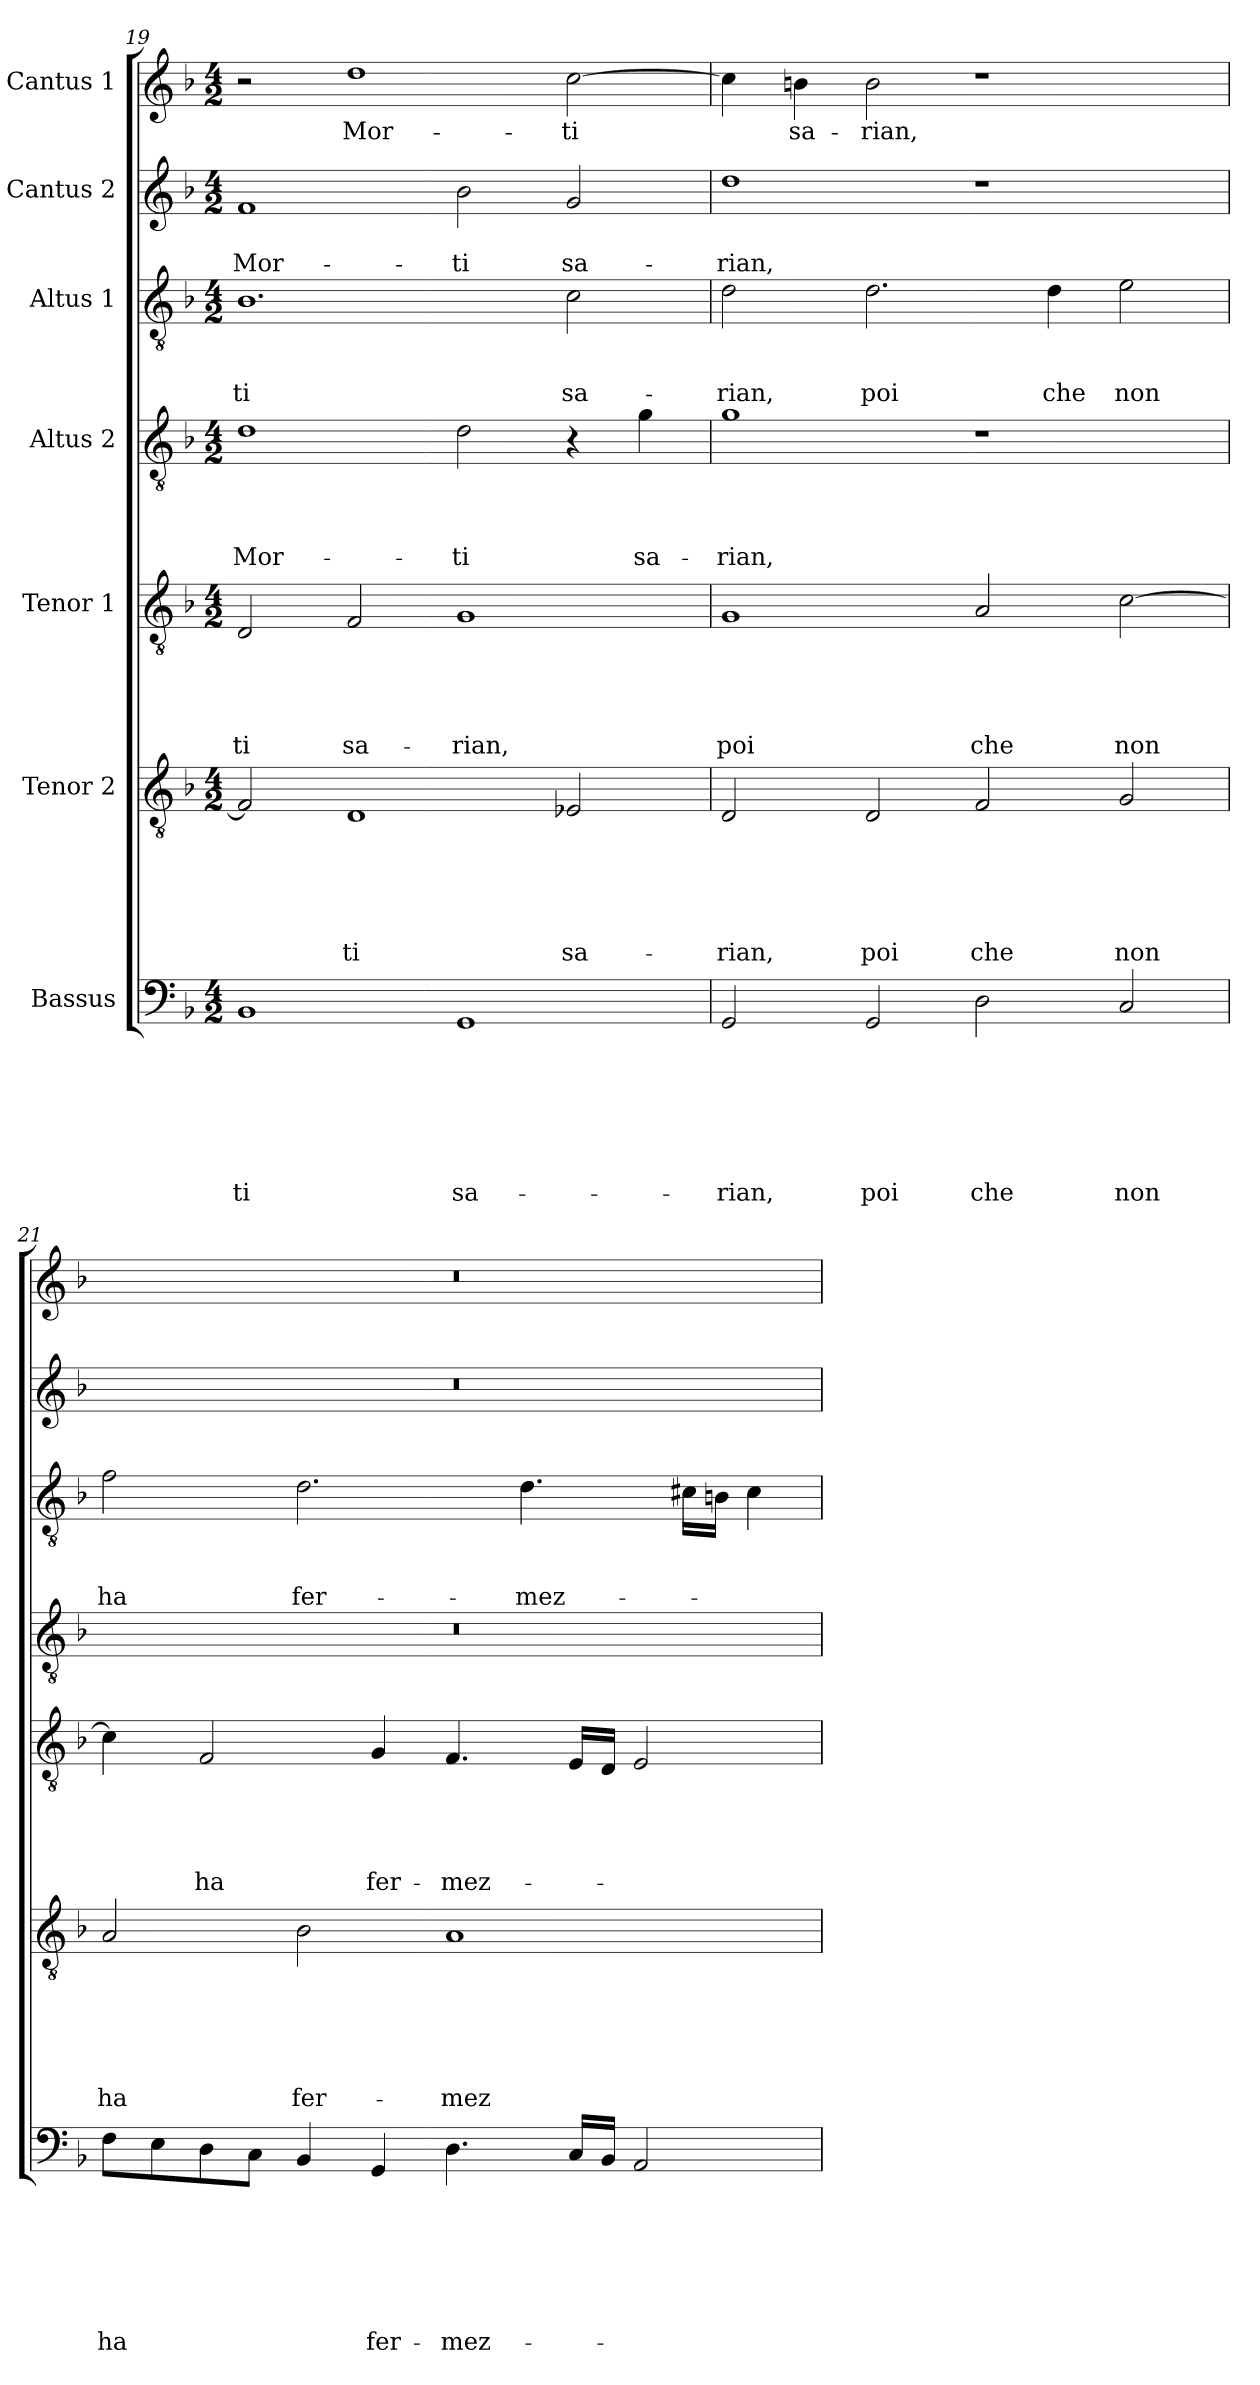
**kern	**text	**text	**text	**text	**text	**text	**text	**kern	**text	**text	**text	**text	**text	**text	**kern	**text	**text	**text	**text	**text	**kern	**text	**text	**text	**text	**kern	**text	**text	**text	**kern	**text	**text	**kern	**text
*part7	*part7	*part7	*part7	*part7	*part7	*part7	*part7	*part6	*part6	*part6	*part6	*part6	*part6	*part6	*part5	*part5	*part5	*part5	*part5	*part5	*part4	*part4	*part4	*part4	*part4	*part3	*part3	*part3	*part3	*part2	*part2	*part2	*part1	*part1
*staff7	*staff7	*staff7	*staff7	*staff7	*staff7	*staff7	*staff7	*staff6	*staff6	*staff6	*staff6	*staff6	*staff6	*staff6	*staff5	*staff5	*staff5	*staff5	*staff5	*staff5	*staff4	*staff4	*staff4	*staff4	*staff4	*staff3	*staff3	*staff3	*staff3	*staff2	*staff2	*staff2	*staff1	*staff1
*I"Bassus	*	*	*	*	*	*	*	*I"Tenor 2	*	*	*	*	*	*	*I"Tenor 1	*	*	*	*	*	*I"Altus 2	*	*	*	*	*I"Altus 1	*	*	*	*I"Cantus 2	*	*	*I"Cantus 1	*
*clefF4	*	*	*	*	*	*	*	*clefGv2	*	*	*	*	*	*	*clefGv2	*	*	*	*	*	*clefGv2	*	*	*	*	*clefGv2	*	*	*	*clefG2	*	*	*clefG2	*
*k[b-]	*	*	*	*	*	*	*	*k[b-]	*	*	*	*	*	*	*k[b-]	*	*	*	*	*	*k[b-]	*	*	*	*	*k[b-]	*	*	*	*k[b-]	*	*	*k[b-]	*
*d:	*	*	*	*	*	*	*	*d:	*	*	*	*	*	*	*d:	*	*	*	*	*	*d:	*	*	*	*	*d:	*	*	*	*d:	*	*	*d:	*
*M4/2	*	*	*	*	*	*	*	*M4/2	*	*	*	*	*	*	*M4/2	*	*	*	*	*	*M4/2	*	*	*	*	*M4/2	*	*	*	*M4/2	*	*	*M4/2	*
=19	=19	=19	=19	=19	=19	=19	=19	=19	=19	=19	=19	=19	=19	=19	=19	=19	=19	=19	=19	=19	=19	=19	=19	=19	=19	=19	=19	=19	=19	=19	=19	=19	=19	=19
!	!	!	!	!	!	!	!LO:LY:b	!	!	!	!	!	!	!	!	!	!	!	!	!LO:LY:b	!	!	!	!	!LO:LY:b	!	!	!	!LO:LY:b	!	!	!LO:LY:b	!	!
1BB-	.	.	.	.	.	.	-ti	2F/]	.	.	.	.	.	.	2D/	.	.	.	.	-ti	1d	.	.	.	Mor-	1.B-	.	.	-ti	1f	.	Mor-	2r	.
!	!	!	!	!	!	!	!	!	!	!	!	!	!	!LO:LY:b	!	!	!	!	!	!LO:LY:b	!	!	!	!	!	!	!	!	!	!	!	!	!	!LO:LY:b
.	.	.	.	.	.	.	.	1D	.	.	.	.	.	-ti	2F/	.	.	.	.	sa-	.	.	.	.	.	.	.	.	.	.	.	.	1dd	Mor-
!	!	!	!	!	!	!	!LO:LY:b	!	!	!	!	!	!	!	!	!	!	!	!	!LO:LY:b	!	!	!	!	!LO:LY:b	!	!	!	!	!	!	!LO:LY:b	!	!
1GG	.	.	.	.	.	.	sa-	.	.	.	.	.	.	.	1G	.	.	.	.	-rian,	2d\	.	.	.	-ti	.	.	.	.	2b-\	.	-ti	.	.
!	!	!	!	!	!	!	!	!	!	!	!	!	!	!LO:LY:b	!	!	!	!	!	!	!	!	!	!	!	!	!	!	!LO:LY:b	!	!	!LO:LY:b	!	!LO:LY:b
.	.	.	.	.	.	.	.	2E-X/	.	.	.	.	.	sa-	.	.	.	.	.	.	4r	.	.	.	.	2c\	.	.	sa-	2g/	.	sa-	[2cc\	-ti
!	!	!	!	!	!	!	!	!	!	!	!	!	!	!	!	!	!	!	!	!	!	!	!	!	!LO:LY:b	!	!	!	!	!	!	!	!	!
.	.	.	.	.	.	.	.	.	.	.	.	.	.	.	.	.	.	.	.	.	4g\	.	.	.	sa-	.	.	.	.	.	.	.	.	.
!!LO:PB:g=z
=20	=20	=20	=20	=20	=20	=20	=20	=20	=20	=20	=20	=20	=20	=20	=20	=20	=20	=20	=20	=20	=20	=20	=20	=20	=20	=20	=20	=20	=20	=20	=20	=20	=20	=20
!	!	!	!	!	!	!	!LO:LY:b	!	!	!	!	!	!	!LO:LY:b	!	!	!	!	!	!LO:LY:b	!	!	!	!	!LO:LY:b	!	!	!	!LO:LY:b	!	!	!LO:LY:b	!	!
2GG/	.	.	.	.	.	.	-rian,	2D/	.	.	.	.	.	-rian,	1G	.	.	.	.	poi	1g	.	.	.	-rian,	2d\	.	.	-rian,	1dd	.	-rian,	4cc\]	.
!	!	!	!	!	!	!	!	!	!	!	!	!	!	!	!	!	!	!	!	!	!	!	!	!	!	!	!	!	!	!	!	!	!	!LO:LY:b
.	.	.	.	.	.	.	.	.	.	.	.	.	.	.	.	.	.	.	.	.	.	.	.	.	.	.	.	.	.	.	.	.	4bn\	sa-
!	!	!	!	!	!	!	!LO:LY:b	!	!	!	!	!	!	!LO:LY:b	!	!	!	!	!	!	!	!	!	!	!	!	!	!	!LO:LY:b	!	!	!	!	!LO:LY:b
2GG/	.	.	.	.	.	.	poi	2D/	.	.	.	.	.	poi	.	.	.	.	.	.	.	.	.	.	.	2.d\	.	.	poi	.	.	.	2b\	-rian,
!	!	!	!	!	!	!	!LO:LY:b	!	!	!	!	!	!	!LO:LY:b	!	!	!	!	!	!LO:LY:b	!	!	!	!	!	!	!	!	!	!	!	!	!	!
2D\	.	.	.	.	.	.	che	2F/	.	.	.	.	.	che	2A/	.	.	.	.	che	1r	.	.	.	.	.	.	.	.	1r	.	.	1r	.
!	!	!	!	!	!	!	!	!	!	!	!	!	!	!	!	!	!	!	!	!	!	!	!	!	!	!	!	!	!LO:LY:b	!	!	!	!	!
.	.	.	.	.	.	.	.	.	.	.	.	.	.	.	.	.	.	.	.	.	.	.	.	.	.	4d\	.	.	che	.	.	.	.	.
!	!	!	!	!	!	!	!LO:LY:b	!	!	!	!	!	!	!LO:LY:b	!	!	!	!	!	!LO:LY:b	!	!	!	!	!	!	!	!	!LO:LY:b	!	!	!	!	!
2C/	.	.	.	.	.	.	non	2G/	.	.	.	.	.	non	[2c\	.	.	.	.	non	.	.	.	.	.	2e\	.	.	non	.	.	.	.	.
=21	=21	=21	=21	=21	=21	=21	=21	=21	=21	=21	=21	=21	=21	=21	=21	=21	=21	=21	=21	=21	=21	=21	=21	=21	=21	=21	=21	=21	=21	=21	=21	=21	=21	=21
!	!	!	!	!	!	!	!LO:LY:b	!	!	!	!	!	!	!LO:LY:b	!	!	!	!	!	!	!	!	!	!	!	!	!	!	!LO:LY:b	!	!	!	!	!
8F\L	.	.	.	.	.	.	ha	2A/	.	.	.	.	.	ha	4c\]	.	.	.	.	.	0r	.	.	.	.	2f\	.	.	ha	0r	.	.	0r	.
8E\	.	.	.	.	.	.	.	.	.	.	.	.	.	.	.	.	.	.	.	.	.	.	.	.	.	.	.	.	.	.	.	.	.	.
!	!	!	!	!	!	!	!	!	!	!	!	!	!	!	!	!	!	!	!	!LO:LY:b	!	!	!	!	!	!	!	!	!	!	!	!	!	!
8D\	.	.	.	.	.	.	.	.	.	.	.	.	.	.	2F/	.	.	.	.	ha	.	.	.	.	.	.	.	.	.	.	.	.	.	.
8C\J	.	.	.	.	.	.	.	.	.	.	.	.	.	.	.	.	.	.	.	.	.	.	.	.	.	.	.	.	.	.	.	.	.	.
!	!	!	!	!	!	!	!	!	!	!	!	!	!	!LO:LY:b	!	!	!	!	!	!	!	!	!	!	!	!	!	!	!LO:LY:b	!	!	!	!	!
4BB-/	.	.	.	.	.	.	.	2B-\	.	.	.	.	.	fer-	.	.	.	.	.	.	.	.	.	.	.	2.d\	.	.	fer-	.	.	.	.	.
!	!	!	!	!	!	!	!LO:LY:b	!	!	!	!	!	!	!	!	!	!	!	!	!LO:LY:b	!	!	!	!	!	!	!	!	!	!	!	!	!	!
4GG/	.	.	.	.	.	.	fer-	.	.	.	.	.	.	.	4G/	.	.	.	.	fer-	.	.	.	.	.	.	.	.	.	.	.	.	.	.
!	!	!	!	!	!	!	!LO:LY:b	!	!	!	!	!	!	!LO:LY:b	!	!	!	!	!	!LO:LY:b	!	!	!	!	!	!	!	!	!	!	!	!	!	!
4.D\	.	.	.	.	.	.	-mez-	1A	.	.	.	.	.	-mez-	4.F/	.	.	.	.	-mez-	.	.	.	.	.	.	.	.	.	.	.	.	.	.
!	!	!	!	!	!	!	!	!	!	!	!	!	!	!	!	!	!	!	!	!	!	!	!	!	!	!	!	!	!LO:LY:b	!	!	!	!	!
.	.	.	.	.	.	.	.	.	.	.	.	.	.	.	.	.	.	.	.	.	.	.	.	.	.	4.d\	.	.	-mez-	.	.	.	.	.
16C/LL	.	.	.	.	.	.	.	.	.	.	.	.	.	.	16E/LL	.	.	.	.	.	.	.	.	.	.	.	.	.	.	.	.	.	.	.
16BB-/JJ	.	.	.	.	.	.	.	.	.	.	.	.	.	.	16D/JJ	.	.	.	.	.	.	.	.	.	.	.	.	.	.	.	.	.	.	.
2AA/	.	.	.	.	.	.	.	.	.	.	.	.	.	.	2E/	.	.	.	.	.	.	.	.	.	.	.	.	.	.	.	.	.	.	.
.	.	.	.	.	.	.	.	.	.	.	.	.	.	.	.	.	.	.	.	.	.	.	.	.	.	16c#X\LL	.	.	.	.	.	.	.	.
.	.	.	.	.	.	.	.	.	.	.	.	.	.	.	.	.	.	.	.	.	.	.	.	.	.	16Bn\JJ	.	.	.	.	.	.	.	.
.	.	.	.	.	.	.	.	.	.	.	.	.	.	.	.	.	.	.	.	.	.	.	.	.	.	4c#\	.	.	.	.	.	.	.	.
=	=	=	=	=	=	=	=	=	=	=	=	=	=	=	=	=	=	=	=	=	=	=	=	=	=	=	=	=	=	=	=	=	=	=
*-	*-	*-	*-	*-	*-	*-	*-	*-	*-	*-	*-	*-	*-	*-	*-	*-	*-	*-	*-	*-	*-	*-	*-	*-	*-	*-	*-	*-	*-	*-	*-	*-	*-	*-
